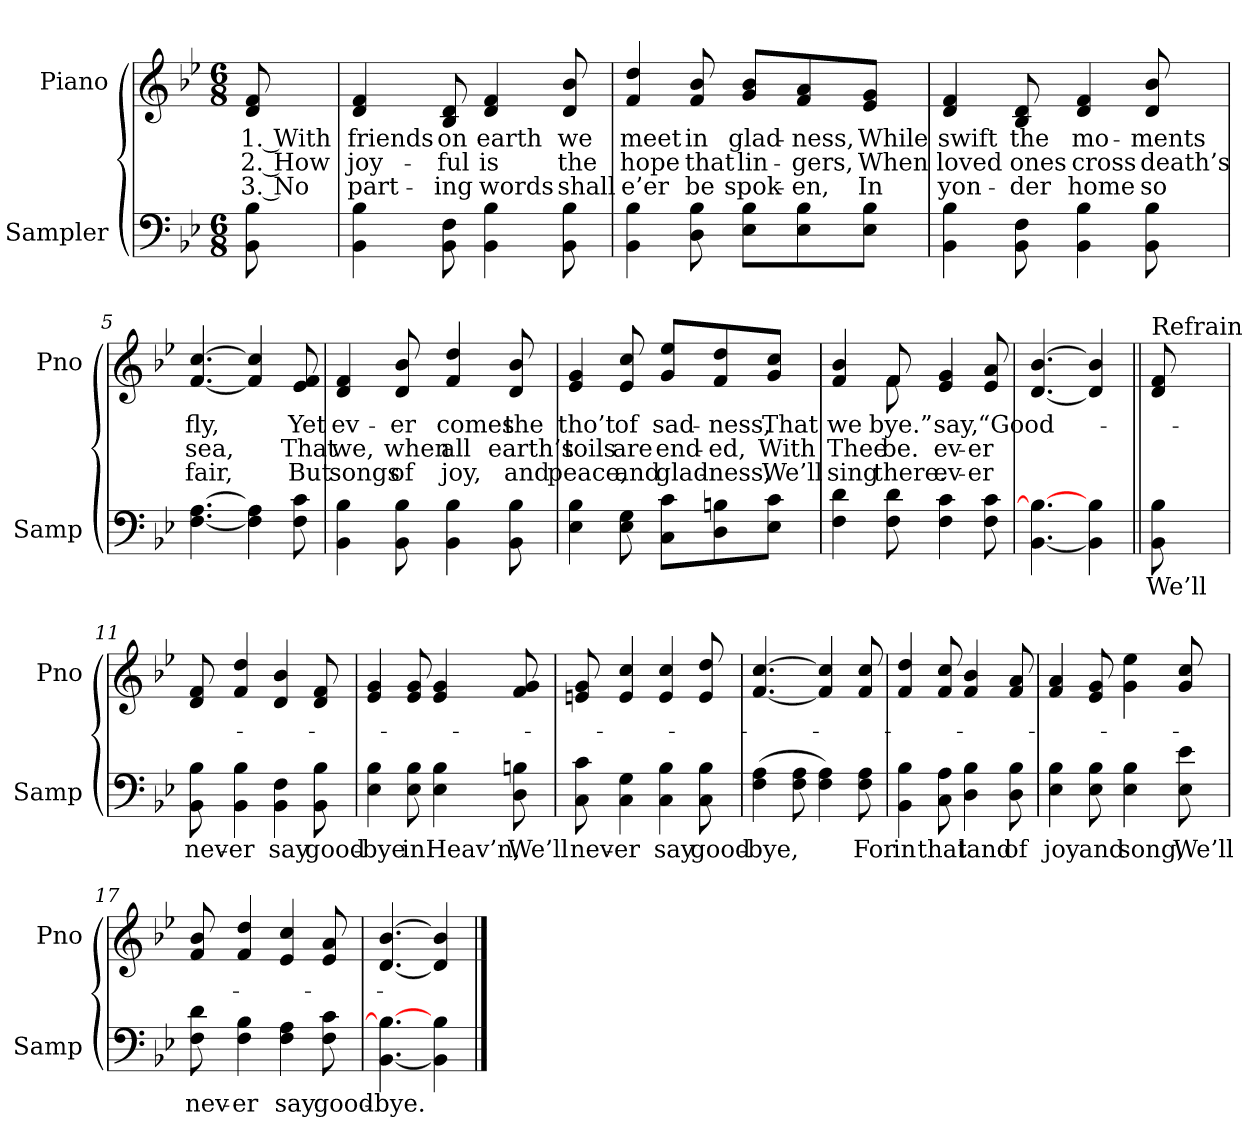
**kern	**text	**kern	**text	**text	**text
*part2	*part2	*part1	*part1	*part1	*part1
*staff2	*staff2	*staff1	*staff1	*staff1	*staff1
*I"Sampler	*	*I"Piano	*	*	*
*I'Samp	*	*I'Pno	*	*	*
*clefF4	*	*clefG2	*	*	*
*k[b-e-]	*	*k[b-e-]	*	*	*
*B-:	*	*B-:	*	*	*
*M6/8	*	*M6/8	*	*	*
=1	=1	=1	=1	=1	=1
8BB- 8B-	.	8d 8f	1. With	2. How	3. No
=2	=2	=2	=2	=2	=2
4BB- 4B-	.	4d 4f	friends	joy-	part-
8BB- 8F	.	8B- 8d	on	-ful	-ing
4BB- 4B-	.	4d 4f	earth	is	words
8BB- 8B-	.	8d 8b-	we	the	shall
=3	=3	=3	=3	=3	=3
4BB- 4B-	.	4f 4dd	meet	hope	e’er
8D 8B-	.	8f 8b-	in	that	be
8E-\ 8B-\L	.	8g/ 8b-/L	glad-	lin-	spok-
8E-\ 8B-\	.	8f/ 8a/	-ness,	-gers,	-en,
8E-\ 8B-\J	.	8e-/ 8g/J	While	When	In
=4	=4	=4	=4	=4	=4
4BB- 4B-	.	4d 4f	swift	loved	yon-
8BB- 8F	.	8B- 8d	the	ones	-der
4BB- 4B-	.	4d 4f	mo-	cross	home
8BB- 8B-	.	8d 8b-	-ments	death’s	so
=5	=5	=5	=5	=5	=5
[4.F [4.A	.	[4.f [4.cc	fly,	sea,	fair,
4F] 4A]	.	4f] 4cc]	.	.	.
8F 8c	.	8e- 8f	Yet	That	But
=6	=6	=6	=6	=6	=6
4BB- 4B-	.	4d 4f	ev-	we,	songs
8BB- 8B-	.	8d 8b-	-er	when	of
4BB- 4B-	.	4f 4dd	comes	all	joy,
8BB- 8B-	.	8d 8b-	the	earth’s	and
=7	=7	=7	=7	=7	=7
4E- 4B-	.	4e- 4g	tho’t	toils	peace,
8E- 8G	.	8e- 8cc	of	are	and
8C\ 8c\L	.	8g/ 8ee-/L	sad-	end-	glad-
8D\ 8Bn\	.	8f/ 8dd/	-ness,	-ed,	-ness,
8E-\ 8c\J	.	8g/ 8cc/J	That	With	We’ll
=8	=8	=8	=8	=8	=8
*	*	*^	*	*	*
4F 4d	.	4f 4b-	4ryy	we	Thee	sing
8F 8d	.	8f/	8f	-bye.”	be.	there.
4F 4c	.	4e- 4g	4.ryy	say,	ev-	-ev-
8F 8c	.	8e- 8a	.	“Good-	-er	-er
*	*	*v	*v	*	*	*
=9	=9	=9	=9	=9	=9
[4.BB- 4.B-_	.	[4.d [4.b-	.	.	.
4BB-] 4B-	.	4d] 4b-]	.	.	.
=10||	=10||	=10||	=10||	=10||	=10||
!	!	!LO:TX:t=Refrain	!	!	!
8BB- 8B-	We’ll	8d 8f	.	.	.
=11	=11	=11	=11	=11	=11
8BB- 8B-	nev-	8d 8f	.	.	.
4BB- 4B-	-er	4f 4dd	.	.	.
4BB- 4F	say	4d 4b-	.	.	.
8BB- 8B-	good-	8d 8f	.	.	.
=12	=12	=12	=12	=12	=12
4E- 4B-	-bye	4e- 4g	.	.	.
8E- 8B-	in	8e- 8g	.	.	.
4E- 4B-	Heav’n,	4e- 4g	.	.	.
8D 8Bn	We’ll	8f 8g	.	.	.
=13	=13	=13	=13	=13	=13
8C 8c	nev-	8en 8g	.	.	.
4C 4G	-er	4e 4cc	.	.	.
4C 4B-	say	4e 4cc	.	.	.
8C 8B-	good-	8e 8dd	.	.	.
=14	=14	=14	=14	=14	=14
(4F 4A	-bye,	[4.f [4.cc	.	.	.
8F 8A	.	.	.	.	.
4F 4A)	.	4f] 4cc]	.	.	.
8F 8A	For	8f 8cc	.	.	.
=15	=15	=15	=15	=15	=15
4BB- 4B-	in	4f 4dd	.	.	.
8C 8A	that	8f 8cc	.	.	.
4D 4B-	land	4f 4b-	.	.	.
8D 8B-	of	8f 8a	.	.	.
=16	=16	=16	=16	=16	=16
4E- 4B-	joy	4f 4a	.	.	.
8E- 8B-	and	8e- 8g	.	.	.
4E- 4B-	song,	4g 4ee-	.	.	.
8E- 8e-	We’ll	8g 8cc	.	.	.
=17	=17	=17	=17	=17	=17
8F 8d	nev-	8f 8b-	.	.	.
4F 4B-	-er	4f 4dd	.	.	.
4F 4A	say	4e- 4cc	.	.	.
8F 8c	good-	8e- 8a	.	.	.
=18	=18	=18	=18	=18	=18
[4.BB- 4.B-_	-bye.	[4.d [4.b-	.	.	.
4BB-] 4B-	.	4d] 4b-]	.	.	.
==	==	==	==	==	==
*-	*-	*-	*-	*-	*-
